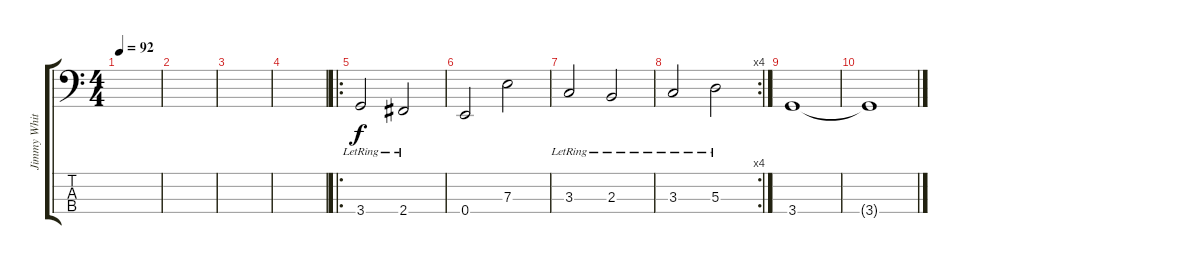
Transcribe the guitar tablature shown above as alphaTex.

\track ("Jimmy Whitburn" "Jimmy Whit") {instrument acousticbass}
\staff {score tabs}
\tuning (G2 D2 A1 E1) {hide}
\ts (4 4)
\tempo 92
\clef f4
\ks c
|
|
|
|
\ro
3.4{lr}.2 2.4{lr}.2 |
0.4.2 7.3.2 |
3.3{lr}.2 2.3{lr}.2 |
\rc 4
3.3{lr}.2 5.3{lr}.2 |
3.4.1 |
3.4{t}.1
